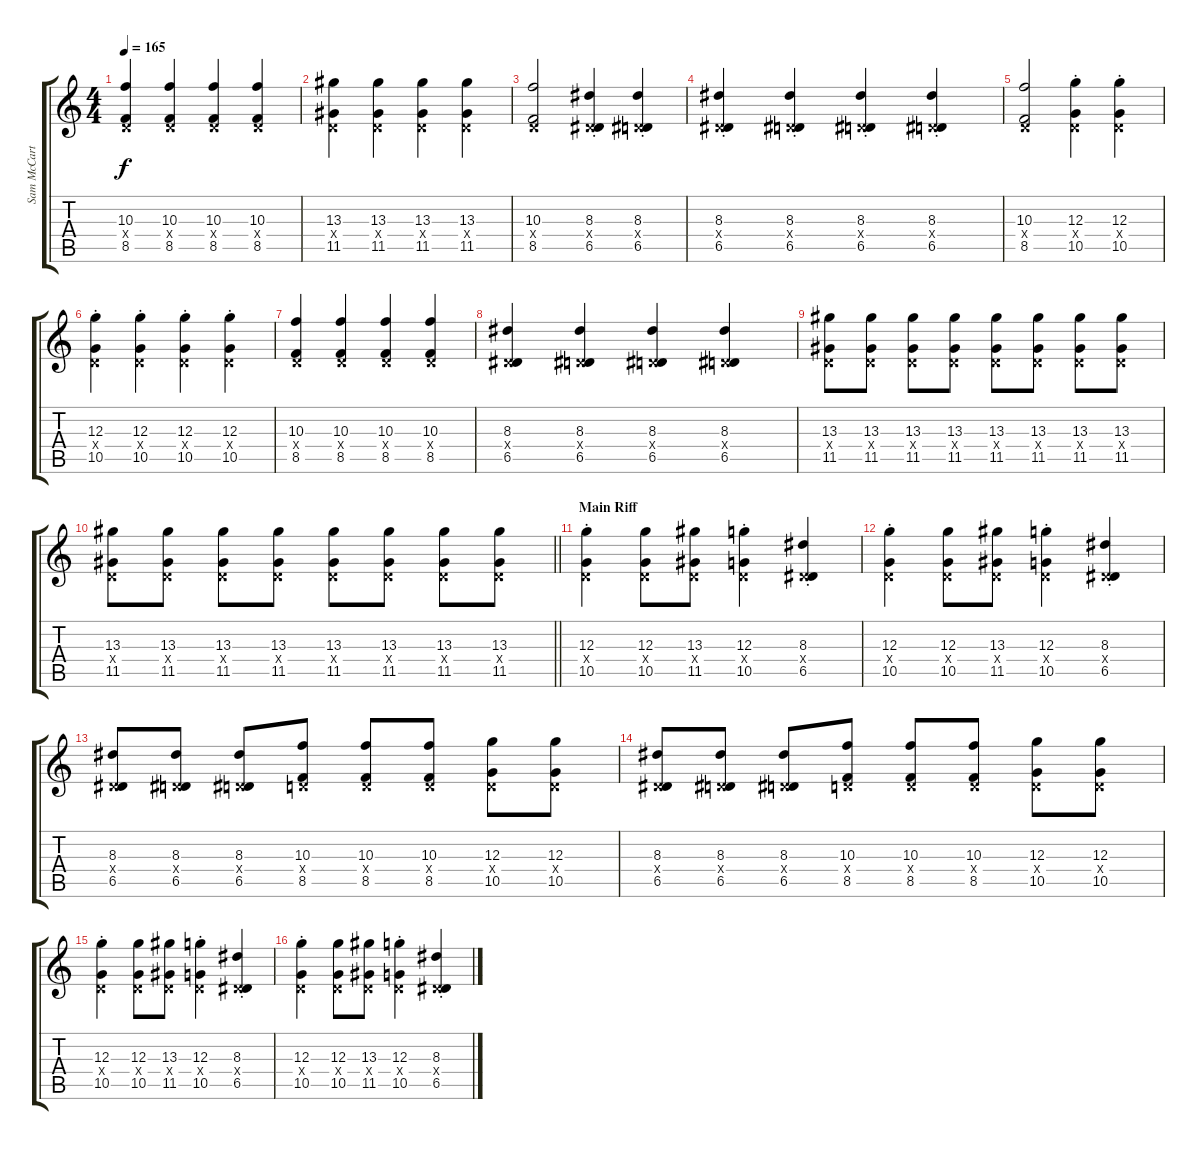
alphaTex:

\track ("Sam McCarthy" "Sam McCart") {instrument overdrivenguitar}
\staff {score tabs}
\tuning (E4 B3 G3 D3 A2 D2) {hide}
\ts (4 4)
\tempo 165
\clef g2
\ks c
(10.3 0.4{x} 8.5).4{dy f} (10.3 0.4{x} 8.5).4 (10.3 0.4{x} 8.5).4 (10.3 0.4{x} 8.5).4 |
(13.3 0.4{x} 11.5).4 (13.3 0.4{x} 11.5).4 (13.3 0.4{x} 11.5).4 (13.3 0.4{x} 11.5).4 |
(10.3 0.4{x} 8.5).2 (8.3{st} 0.4{x} 6.5{st}).4 (8.3{st} 0.4{x} 6.5{st}).4 |
(8.3{st} 0.4{x} 6.5{st}).4 (8.3{st} 0.4{x} 6.5{st}).4 (8.3{st} 0.4{x} 6.5{st}).4 (8.3{st} 0.4{x} 6.5{st}).4 |
(10.3 0.4{x} 8.5).2 (12.3{st} 0.4{x} 10.5{st}).4 (12.3{st} 0.4{x} 10.5{st}).4 |
(12.3{st} 0.4{x} 10.5{st}).4 (12.3{st} 0.4{x} 10.5{st}).4 (12.3{st} 0.4{x} 10.5{st}).4 (12.3{st} 0.4{x} 10.5{st}).4 |
(10.3 0.4{x} 8.5).4 (10.3 0.4{x} 8.5).4 (10.3 0.4{x} 8.5).4 (10.3 0.4{x} 8.5).4 |
(8.3 0.4{x} 6.5).4 (8.3 0.4{x} 6.5).4 (8.3 0.4{x} 6.5).4 (8.3 0.4{x} 6.5).4 |
(13.3 0.4{x} 11.5).8 (13.3 0.4{x} 11.5).8 (13.3 0.4{x} 11.5).8 (13.3 0.4{x} 11.5).8 (13.3 0.4{x} 11.5).8 (13.3 0.4{x} 11.5).8 (13.3 0.4{x} 11.5).8 (13.3 0.4{x} 11.5).8 |
\barLineRight lightlight
(13.3 0.4{x} 11.5).8 (13.3 0.4{x} 11.5).8 (13.3 0.4{x} 11.5).8 (13.3 0.4{x} 11.5).8 (13.3 0.4{x} 11.5).8 (13.3 0.4{x} 11.5).8 (13.3 0.4{x} 11.5).8 (13.3 0.4{x} 11.5).8 |
\section ("" "Main Riff")
(12.3{st} 0.4{x} 10.5{st}).4{volume 12} (12.3 0.4{x} 10.5).8 (13.3 0.4{x} 11.5).8 (12.3{st} 0.4{x} 10.5{st}).4 (8.3{st} 0.4{x} 6.5{st}).4 |
(12.3{st} 0.4{x} 10.5{st}).4 (12.3 0.4{x} 10.5).8 (13.3 0.4{x} 11.5).8 (12.3{st} 0.4{x} 10.5{st}).4 (8.3{st} 0.4{x} 6.5{st}).4 |
(8.3 0.4{x} 6.5).8 (8.3 0.4{x} 6.5).8 (8.3 0.4{x} 6.5).8 (10.3 0.4{x} 8.5).8 (10.3 0.4{x} 8.5).8 (10.3 0.4{x} 8.5).8 (12.3 0.4{x} 10.5).8 (12.3 0.4{x} 10.5).8 |
(8.3 0.4{x} 6.5).8 (8.3 0.4{x} 6.5).8 (8.3 0.4{x} 6.5).8 (10.3 0.4{x} 8.5).8 (10.3 0.4{x} 8.5).8 (10.3 0.4{x} 8.5).8 (12.3 0.4{x} 10.5).8 (12.3 0.4{x} 10.5).8 |
(12.3{st} 0.4{x} 10.5{st}).4 (12.3 0.4{x} 10.5).8 (13.3 0.4{x} 11.5).8 (12.3{st} 0.4{x} 10.5{st}).4 (8.3{st} 0.4{x} 6.5{st}).4 |
(12.3{st} 0.4{x} 10.5{st}).4 (12.3 0.4{x} 10.5).8 (13.3 0.4{x} 11.5).8 (12.3{st} 0.4{x} 10.5{st}).4 (8.3{st} 0.4{x} 6.5{st}).4
